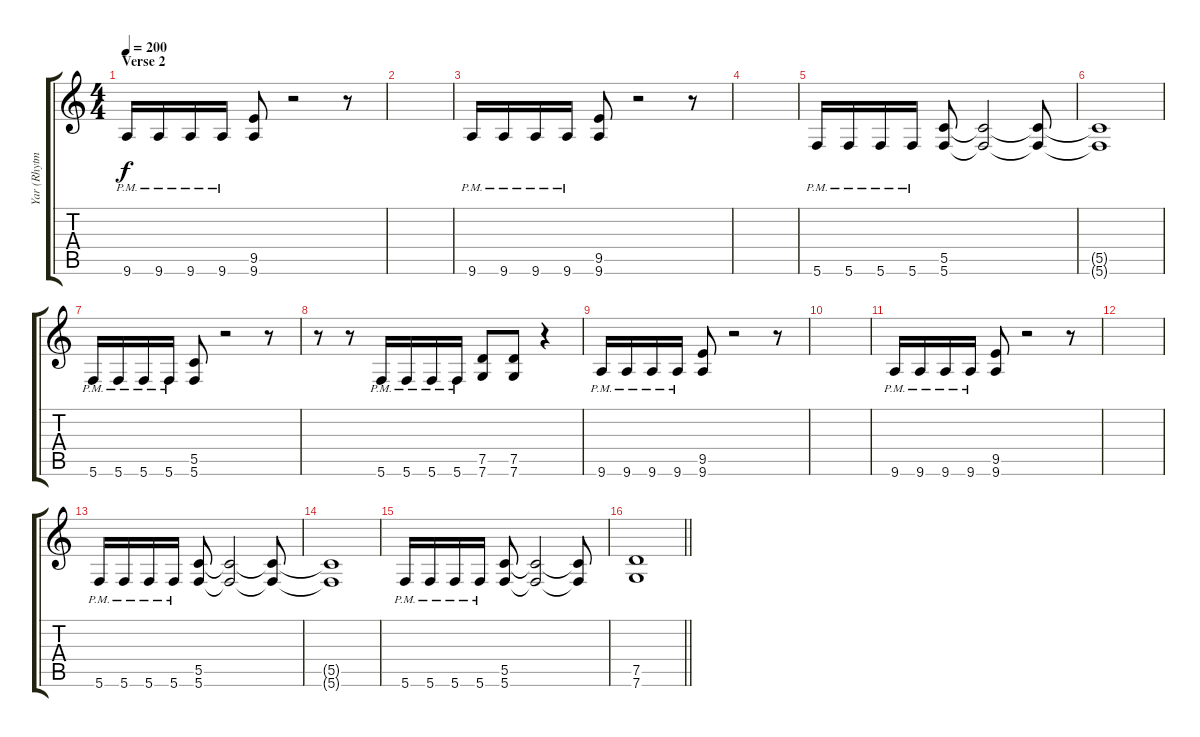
\track ("Yar (Rhytm)" "Yar (Rhytm") {instrument distortionguitar}
\staff {score tabs}
\tuning (D4 A3 F3 C3 G2 C2) {hide}
\ts (4 4)
\section ("" "Verse 2")
\tempo 200
\clef g2
\ks c
9.6{pm}.16{dy f} 9.6{pm}.16 9.6{pm}.16 9.6{pm}.16 (9.5 9.6).8 r.2 r.8 |
|
9.6{pm}.16 9.6{pm}.16 9.6{pm}.16 9.6{pm}.16 (9.5 9.6).8 r.2 r.8 |
|
5.6{pm}.16 5.6{pm}.16 5.6{pm}.16 5.6{pm}.16 (5.5 5.6).8 (5.5{t} 5.6{t}).2 (5.5{t} 5.6{t}).8 |
(5.5{t} 5.6{t}).1 |
5.6{pm}.16 5.6{pm}.16 5.6{pm}.16 5.6{pm}.16 (5.5 5.6).8 r.2 r.8 |
r.8 r.8 5.6{pm}.16 5.6{pm}.16 5.6{pm}.16 5.6{pm}.16 (7.5 7.6).8 (7.5 7.6).8 r.4 |
9.6{pm}.16 9.6{pm}.16 9.6{pm}.16 9.6{pm}.16 (9.5 9.6).8 r.2 r.8 |
|
9.6{pm}.16 9.6{pm}.16 9.6{pm}.16 9.6{pm}.16 (9.5 9.6).8 r.2 r.8 |
|
5.6{pm}.16 5.6{pm}.16 5.6{pm}.16 5.6{pm}.16 (5.5 5.6).8 (5.5{t} 5.6{t}).2 (5.5{t} 5.6{t}).8 |
(5.5{t} 5.6{t}).1 |
5.6{pm}.16 5.6{pm}.16 5.6{pm}.16 5.6{pm}.16 (5.5 5.6).8 (5.5{t} 5.6{t}).2 (5.5{t} 5.6{t}).8 |
\barLineRight lightlight
(7.5 7.6).1
